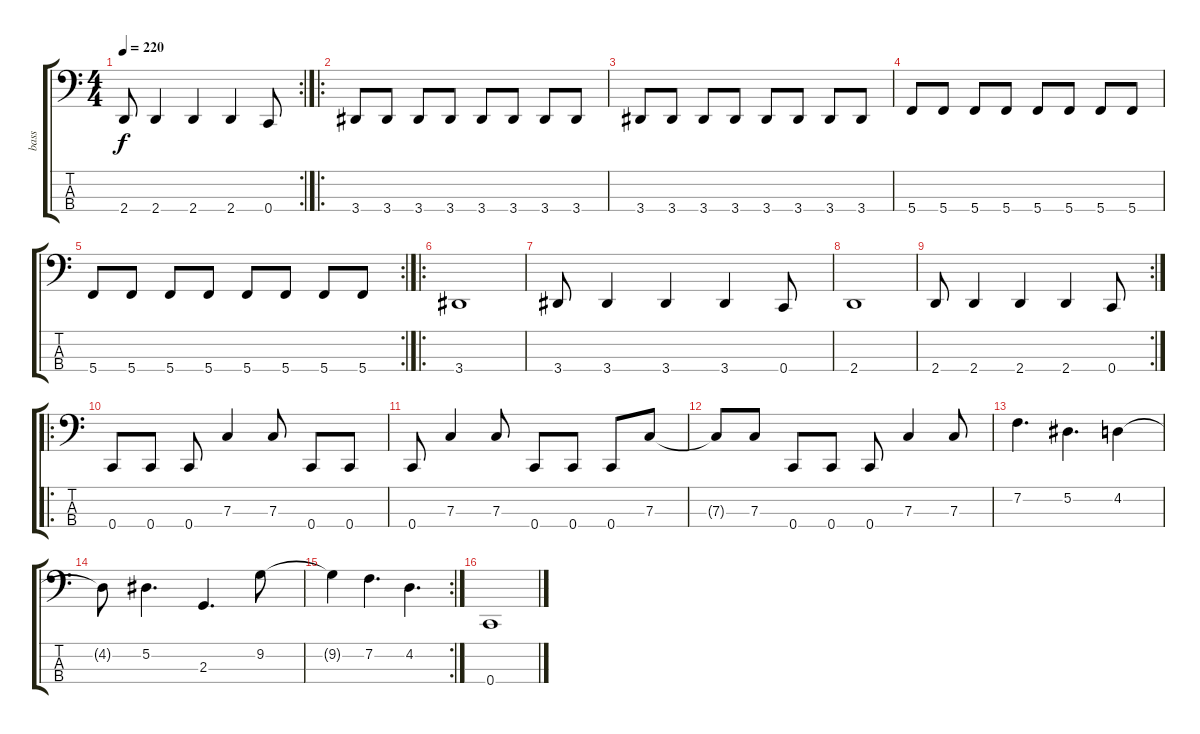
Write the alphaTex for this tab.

\track ("bass" "bass") {instrument electricbassfinger}
\staff {score tabs}
\tuning (Eb2 Bb1 F1 C1) {hide}
\rc 2
\ts (4 4)
\tempo 220
\clef f4
\ks c
2.4.8{dy f} 2.4.4 2.4.4 2.4.4 0.4.8 |
\ro
3.4.8 3.4.8 3.4.8 3.4.8 3.4.8 3.4.8 3.4.8 3.4.8 |
3.4.8 3.4.8 3.4.8 3.4.8 3.4.8 3.4.8 3.4.8 3.4.8 |
5.4.8 5.4.8 5.4.8 5.4.8 5.4.8 5.4.8 5.4.8 5.4.8 |
\rc 2
5.4.8 5.4.8 5.4.8 5.4.8 5.4.8 5.4.8 5.4.8 5.4.8 |
\ro
3.4.1 |
3.4.8 3.4.4 3.4.4 3.4.4 0.4.8 |
2.4.1 |
\rc 2
2.4.8 2.4.4 2.4.4 2.4.4 0.4.8 |
\ro
0.4.8 0.4.8 0.4.8 7.3.4 7.3.8 0.4.8 0.4.8 |
0.4.8 7.3.4 7.3.8 0.4.8 0.4.8 0.4.8 7.3.8 |
7.3{t}.8 7.3.8 0.4.8 0.4.8 0.4.8 7.3.4 7.3.8 |
7.2.4{d} 5.2.4{d} 4.2.4 |
4.2{t}.8 5.2.4{d} 2.3.4{d} 9.2.8 |
\rc 2
9.2{t}.4 7.2.4{d} 4.2.4{d} |
0.4.1
